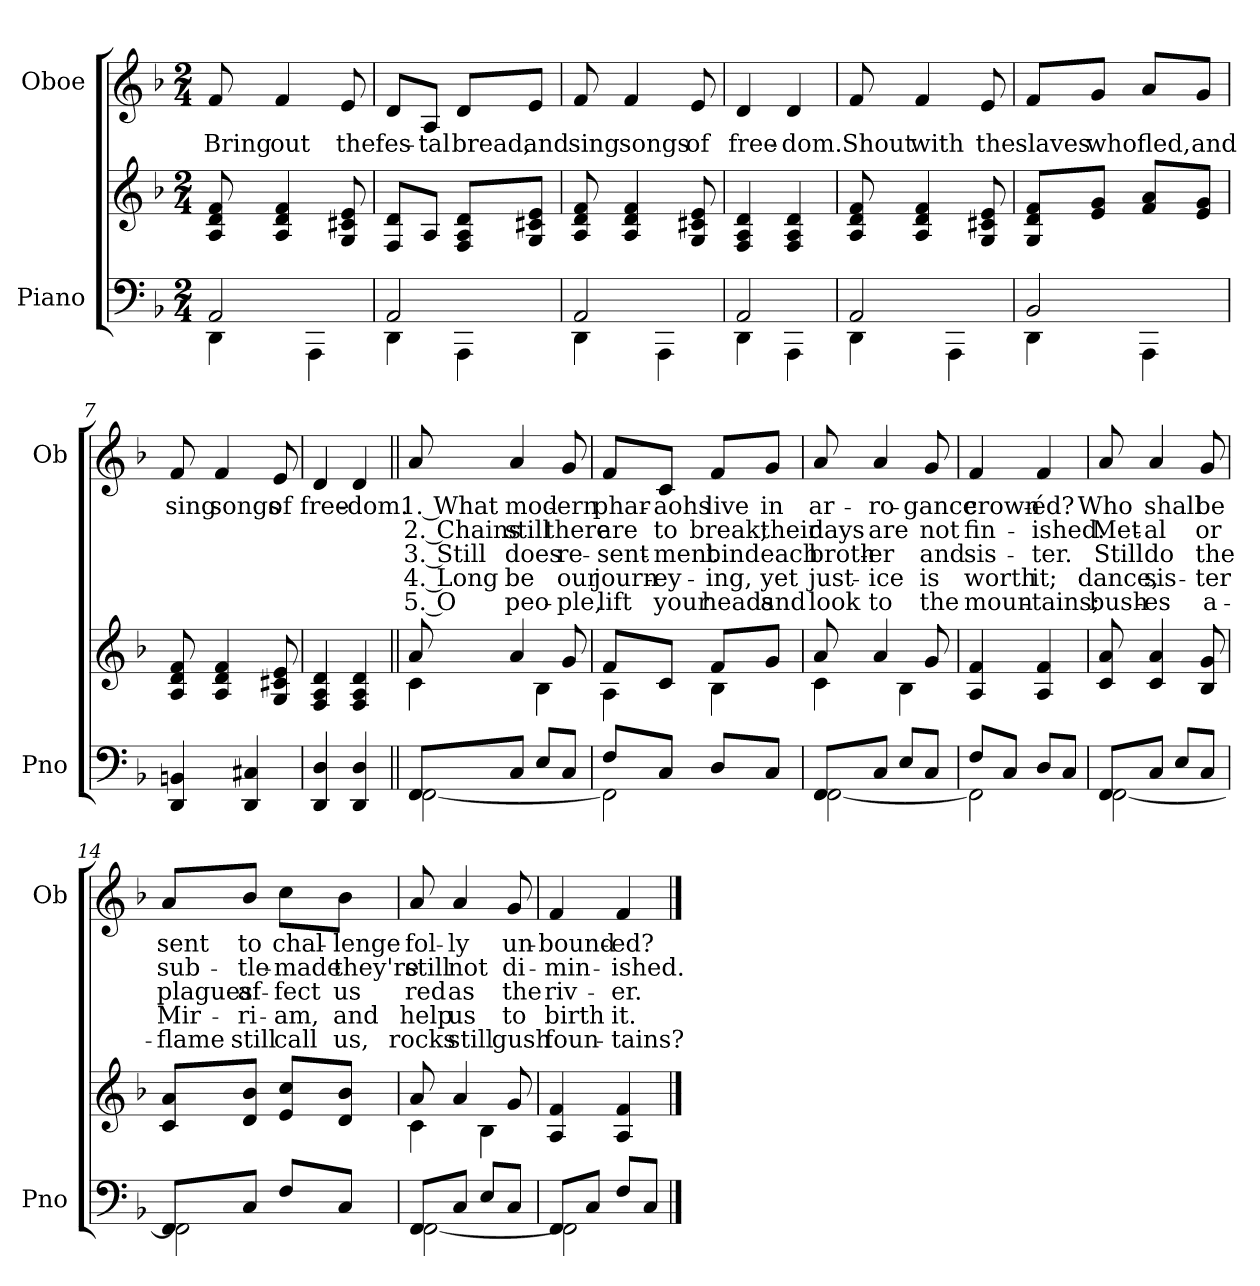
**kern	**kern	**kern	**text	**text	**text	**text	**text
*part2	*part2	*part1	*part1	*part1	*part1	*part1	*part1
*staff3	*staff2	*staff1	*staff1	*staff1	*staff1	*staff1	*staff1
*I"Piano	*	*I"Oboe	*	*	*	*	*
*I'Pno	*	*I'Ob	*	*	*	*	*
*clefF4	*clefG2	*clefG2	*	*	*	*	*
*k[b-]	*k[b-]	*k[b-]	*	*	*	*	*
*M2/4	*M2/4	*M2/4	*	*	*	*	*
=1	=1	=1	=1	=1	=1	=1	=1
*^	*	*	*	*	*	*	*
!	!	!	!	!LO:LY:b	!	!	!	!
2AA/	4DD\	8A/ 8d/ 8f/	8f/	Bring	.	.	.	.
!	!	!	!	!LO:LY:b	!	!	!	!
.	.	4A/ 4d/ 4f/	4f/	out	.	.	.	.
.	4AAA\	.	.	.	.	.	.	.
!	!	!	!	!LO:LY:b	!	!	!	!
.	.	8G/ 8c#X/ 8e/	8e/	the	.	.	.	.
=2	=2	=2	=2	=2	=2	=2	=2	=2
!	!	!	!	!LO:LY:b	!	!	!	!
2AA/	4DD\	8F/ 8d/L	8d/L	fes-	.	.	.	.
!	!	!	!	!LO:LY:b	!	!	!	!
.	.	8A/J	8A/J	-tal	.	.	.	.
!	!	!	!	!LO:LY:b	!	!	!	!
.	4AAA\	8F/ 8A/ 8d/L	8d/L	bread,	.	.	.	.
!	!	!	!	!LO:LY:b	!	!	!	!
.	.	8G/ 8c#X/ 8e/J	8e/J	and	.	.	.	.
=3	=3	=3	=3	=3	=3	=3	=3	=3
!	!	!	!	!LO:LY:b	!	!	!	!
2AA/	4DD\	8A/ 8d/ 8f/	8f/	sing	.	.	.	.
!	!	!	!	!LO:LY:b	!	!	!	!
.	.	4A/ 4d/ 4f/	4f/	songs	.	.	.	.
.	4AAA\	.	.	.	.	.	.	.
!	!	!	!	!LO:LY:b	!	!	!	!
.	.	8G/ 8c#X/ 8e/	8e/	of	.	.	.	.
=4	=4	=4	=4	=4	=4	=4	=4	=4
!	!	!	!	!LO:LY:b	!	!	!	!
2AA/	4DD\	4F/ 4A/ 4d/	4d/	free-	.	.	.	.
!	!	!	!	!LO:LY:b	!	!	!	!
.	4AAA\	4F/ 4A/ 4d/	4d/	-dom.	.	.	.	.
!!LO:LB:g=z
=5	=5	=5	=5	=5	=5	=5	=5	=5
!	!	!	!	!LO:LY:b	!	!	!	!
2AA/	4DD\	8A/ 8d/ 8f/	8f/	Shout	.	.	.	.
!	!	!	!	!LO:LY:b	!	!	!	!
.	.	4A/ 4d/ 4f/	4f/	with	.	.	.	.
.	4AAA\	.	.	.	.	.	.	.
!	!	!	!	!LO:LY:b	!	!	!	!
.	.	8G/ 8c#X/ 8e/	8e/	the	.	.	.	.
=6	=6	=6	=6	=6	=6	=6	=6	=6
!	!	!	!	!LO:LY:b	!	!	!	!
2BB-/	4DD\	8G/ 8d/ 8f/L	8f/L	slaves	.	.	.	.
!	!	!	!	!LO:LY:b	!	!	!	!
.	.	8e/ 8g/J	8g/J	who	.	.	.	.
!	!	!	!	!LO:LY:b	!	!	!	!
.	4AAA\	8f/ 8a/L	8a/L	fled,	.	.	.	.
!	!	!	!	!LO:LY:b	!	!	!	!
.	.	8e/ 8g/J	8g/J	and	.	.	.	.
*v	*v	*	*	*	*	*	*	*
=7	=7	=7	=7	=7	=7	=7	=7
!	!	!	!LO:LY:b	!	!	!	!
4DD/ 4BBn/	8A/ 8d/ 8f/	8f/	sing	.	.	.	.
!	!	!	!LO:LY:b	!	!	!	!
.	4A/ 4d/ 4f/	4f/	songs	.	.	.	.
4DD/ 4C#X/	.	.	.	.	.	.	.
!	!	!	!LO:LY:b	!	!	!	!
.	8G/ 8c#X/ 8e/	8e/	of	.	.	.	.
=8	=8	=8	=8	=8	=8	=8	=8
!	!	!	!LO:LY:b	!	!	!	!
4DD/ 4D/	4F/ 4A/ 4d/	4d/	free-	.	.	.	.
!	!	!	!LO:LY:b	!	!	!	!
4DD/ 4D/	4F/ 4A/ 4d/	4d/	-dom.	.	.	.	.
!!LO:LB:g=z
=9||	=9||	=9||	=9||	=9||	=9||	=9||	=9||
*^	*^	*	*	*	*	*	*
!	!	!	!	!	!LO:LY:b	!LO:LY:b	!LO:LY:b	!LO:LY:b	!LO:LY:b
8FF/L	[2FF\	8a/	4c\	8a/	1. What	2. Chains	3. Still	4. Long	5. O
!	!	!	!	!	!LO:LY:b	!LO:LY:b	!LO:LY:b	!LO:LY:b	!LO:LY:b
8C/J	.	4a/	.	4a/	mod-	still	does	be	peo-
8E/L	.	.	4B-\	.	.	.	.	.	.
!	!	!	!	!	!LO:LY:b	!LO:LY:b	!LO:LY:b	!LO:LY:b	!LO:LY:b
8C/J	.	8g/	.	8g/	-ern	there	re-	our	-ple,
=10	=10	=10	=10	=10	=10	=10	=10	=10	=10
!	!	!	!	!	!LO:LY:b	!LO:LY:b	!LO:LY:b	!LO:LY:b	!LO:LY:b
8F/L	2FF\]	8f/L	4A\	8f/L	phar-	are	-sent-	journ-	lift
!	!	!	!	!	!LO:LY:b	!LO:LY:b	!LO:LY:b	!LO:LY:b	!LO:LY:b
8C/J	.	8c/J	.	8c/J	-aohs	to	-ment	-ey-	your
!	!	!	!	!	!LO:LY:b	!LO:LY:b	!LO:LY:b	!LO:LY:b	!LO:LY:b
8D/L	.	8f/L	4B-\	8f/L	live	break;	bind	-ing,	heads
!	!	!	!	!	!LO:LY:b	!LO:LY:b	!LO:LY:b	!LO:LY:b	!LO:LY:b
8C/J	.	8g/J	.	8g/J	in	their	each	yet	and
=11	=11	=11	=11	=11	=11	=11	=11	=11	=11
!	!	!	!	!	!LO:LY:b	!LO:LY:b	!LO:LY:b	!LO:LY:b	!LO:LY:b
8FF/L	[2FF\	8a/	4c\	8a/	ar-	days	broth-	just-	look
!	!	!	!	!	!LO:LY:b	!LO:LY:b	!LO:LY:b	!LO:LY:b	!LO:LY:b
8C/J	.	4a/	.	4a/	-ro-	are	-er	-ice	to
8E/L	.	.	4B-\	.	.	.	.	.	.
!	!	!	!	!	!LO:LY:b	!LO:LY:b	!LO:LY:b	!LO:LY:b	!LO:LY:b
8C/J	.	8g/	.	8g/	-gance	not	and	is	the
*	*	*v	*v	*	*	*	*	*	*
!!LO:PB:g=z
=12	=12	=12	=12	=12	=12	=12	=12	=12
!	!	!	!	!LO:LY:b	!LO:LY:b	!LO:LY:b	!LO:LY:b	!LO:LY:b
8F/L	2FF\]	4A/ 4f/	4f/	crown-	fin-	sis-	worth	moun-
8C/J	.	.	.	.	.	.	.	.
!	!	!	!	!LO:LY:b	!LO:LY:b	!LO:LY:b	!LO:LY:b	!LO:LY:b
8D/L	.	4A/ 4f/	4f/	-éd?	-ished.	-ter.	it;	-tains;
8C/J	.	.	.	.	.	.	.	.
=13	=13	=13	=13	=13	=13	=13	=13	=13
!	!	!	!	!LO:LY:b	!LO:LY:b	!LO:LY:b	!LO:LY:b	!LO:LY:b
8FF/L	[2FF\	8c/ 8a/	8a/	Who	Met-	Still	dance,	bush-
!	!	!	!	!LO:LY:b	!LO:LY:b	!LO:LY:b	!LO:LY:b	!LO:LY:b
8C/J	.	4c/ 4a/	4a/	shall	-al	do	sis-	-es
8E/L	.	.	.	.	.	.	.	.
!	!	!	!	!LO:LY:b	!LO:LY:b	!LO:LY:b	!LO:LY:b	!LO:LY:b
8C/J	.	8B-/ 8g/	8g/	be	or	the	-ter	a-
=14	=14	=14	=14	=14	=14	=14	=14	=14
!	!	!	!	!LO:LY:b	!LO:LY:b	!LO:LY:b	!LO:LY:b	!LO:LY:b
8FF/L	2FF\]	8c/ 8a/L	8a/L	sent	sub-	plagues	Mir-	-flame
!	!	!	!	!LO:LY:b	!LO:LY:b	!LO:LY:b	!LO:LY:b	!LO:LY:b
8C/J	.	8d/ 8b-/J	8b-/J	to	-tle-	af-	-ri-	still
!	!	!	!	!LO:LY:b	!LO:LY:b	!LO:LY:b	!LO:LY:b	!LO:LY:b
8F/L	.	8e/ 8cc/L	8cc\L	chal-	-made	-fect	-am,	call
!	!	!	!	!LO:LY:b	!LO:LY:b	!LO:LY:b	!LO:LY:b	!LO:LY:b
8C/J	.	8d/ 8b-/J	8b-\J	-lenge	they're	us	and	us,
!!LO:LB:g=z
=15	=15	=15	=15	=15	=15	=15	=15	=15
*	*	*^	*	*	*	*	*	*
!	!	!	!	!	!LO:LY:b	!LO:LY:b	!LO:LY:b	!LO:LY:b	!LO:LY:b
8FF/L	[2FF\	8a/	4c\	8a/	fol-	still	red	help	rocks
!	!	!	!	!	!LO:LY:b	!LO:LY:b	!LO:LY:b	!LO:LY:b	!LO:LY:b
8C/J	.	4a/	.	4a/	-ly	not	as	us	still
8E/L	.	.	4B-\	.	.	.	.	.	.
!	!	!	!	!	!LO:LY:b	!LO:LY:b	!LO:LY:b	!LO:LY:b	!LO:LY:b
8C/J	.	8g/	.	8g/	un-	di-	the	to	gush
*	*	*v	*v	*	*	*	*	*	*
=16	=16	=16	=16	=16	=16	=16	=16	=16
!	!	!	!	!LO:LY:b	!LO:LY:b	!LO:LY:b	!LO:LY:b	!LO:LY:b
8FF/L	2FF\]	4A/ 4f/	4f/	-bound-	-min-	riv-	birth	foun-
8C/J	.	.	.	.	.	.	.	.
!	!	!	!	!LO:LY:b	!LO:LY:b	!LO:LY:b	!LO:LY:b	!LO:LY:b
8F/L	.	4A/ 4f/	4f/	-ed?	-ished.	-er.	it.	-tains?
8C/J	.	.	.	.	.	.	.	.
*v	*v	*	*	*	*	*	*	*
==	==	==	==	==	==	==	==
*-	*-	*-	*-	*-	*-	*-	*-
